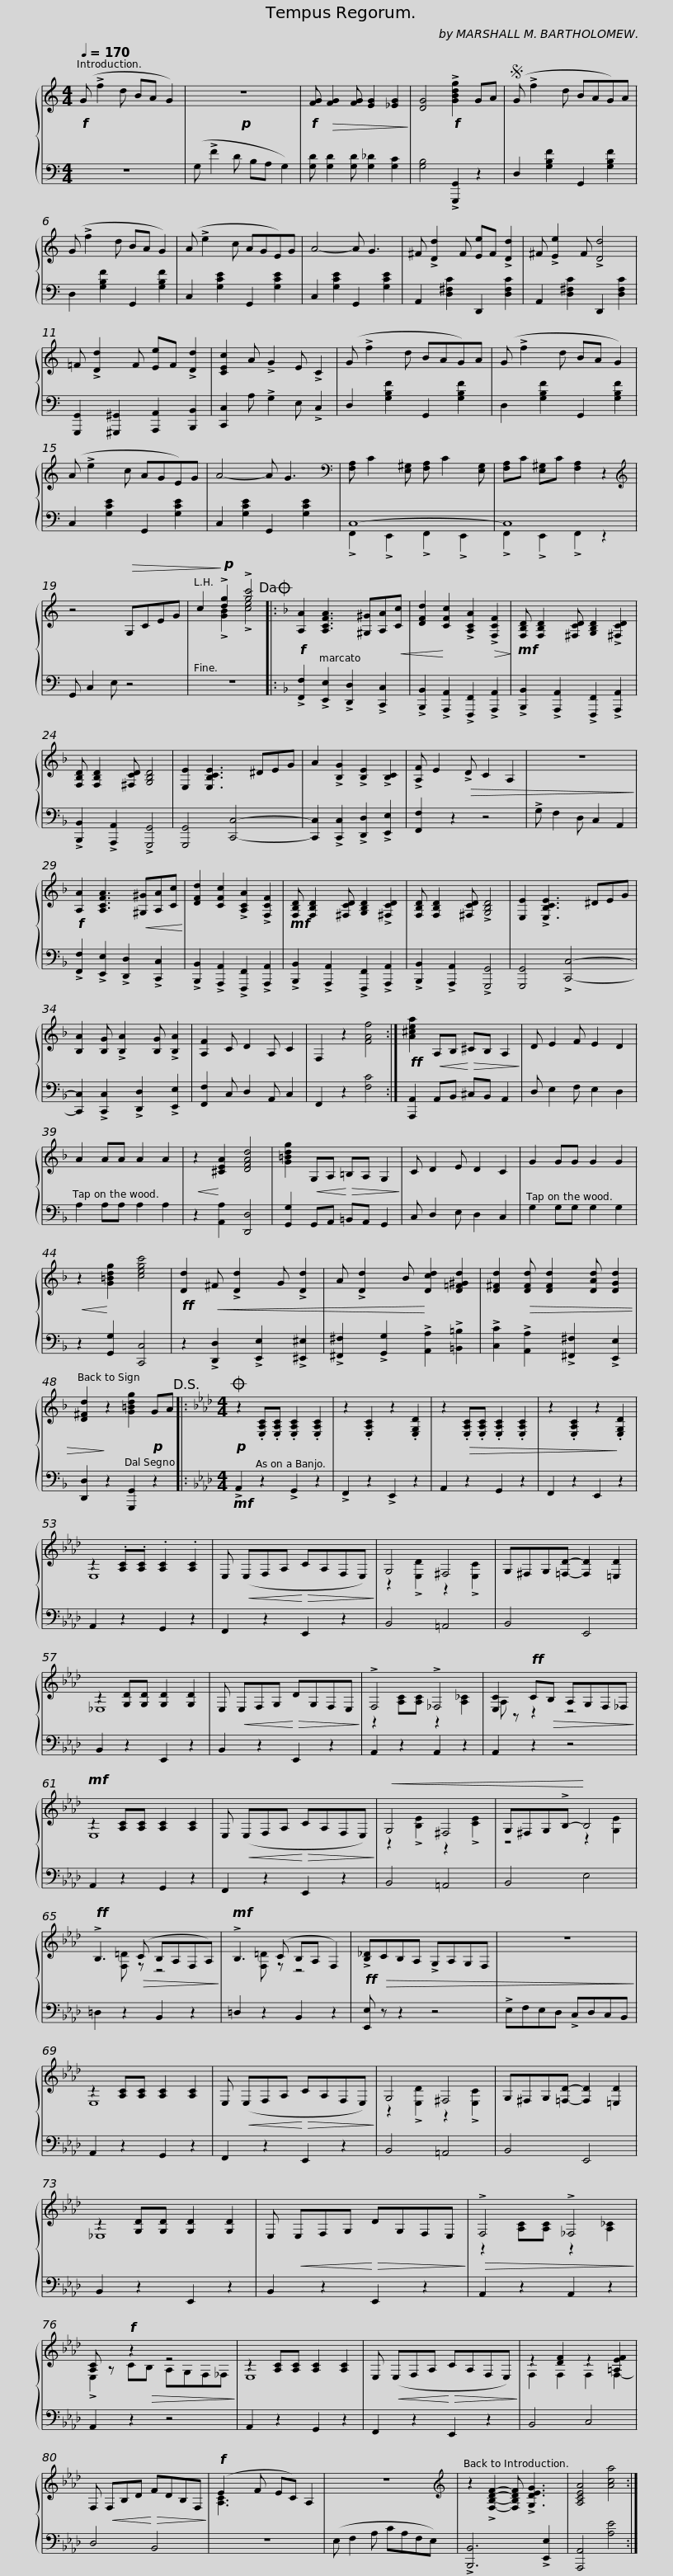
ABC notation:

X:1
%%score { ( 1 4 ) | ( 2 3 ) }
L:1/8
Q:1/4=170
M:4/4
I:linebreak $
K:C
V:1 treble
V:4 treble
V:2 bass
V:3 bass
V:1
!f! (G !>!f2 d BA G2) |!p! z8 |!f! [FG]!>(! [FG]2 [FG] [EG]2 [_EG]2!>)! | [DG]4!f! !>![GBdg]2 GA |$S (G !>!f2 d BAG)A | %5
 (G !>!f2 d BA G2) | (A !>!e2 c AGE)G | A4- A G3 |$ ^F !>![Dd]2 F [Ee]F !>![Dd]2 | ^F !>![Ee]2 F !>![Dd]4 | %10
 =F !>![Dd]2 F [Ee]F !>![Dd]2 | [CEc]2 A !>!G2 E !>!C2 |$ (G !>!f2 d BAG)A | (G !>!f2 d BA G2) | (A !>!e2 c AGE)G | %15
 A4- A G3 |$[K:bass] [F,A,] C2 [E,^G,] [F,A,] C2 [E,G,] | [F,A,]C [E,^G,]C [F,A,]2 z2 |[K:treble] z4!>(! G,CEG | c2!>)!!p! !>![dg]2 !>![gc']4!dacoda! |:$ %20
[K:F]!f! [A,A]2 [A,CFA]3 [^G,^G][A,A]!<(![Cc] | [DFd]2!<)! [CFc]2 !>![A,CA]2!>(! !>![F,CF]2!>)! |!mf! [F,B,D] [F,B,D]2 [^F,CD] [G,B,D]2 !>![^F,CD]2 | [F,B,D] [F,B,D]2 [^F,CD] [G,B,D]4 | [E,E]2 [E,B,CE]3 ^DEG | %25
 A2 !>![B,G]2 !>![B,E]2 !>![B,C]2 |$ !>![A,F] E2!>(! !>!D C2 A,2 | z8!>)! |!f! [A,A]2 [A,CFA]3!<(! [^G,^G][A,A][Cc]!<)! | [DFd]2 [CFc]2 !>![A,CA]2 !>![F,CF]2 | %30
!mf! [F,B,D] [F,B,D]2 [^F,CD] [G,B,D]2 !>![^F,CD]2 |$ [F,B,D] [F,B,D]2 [^F,CD] !>![G,B,D]4 | [E,E]2 !>![E,B,CE]3 ^DEG | [B,A]2 [B,G] !>![B,A]2 [B,G] !>![B,A]2 | [A,F]2 C D2 A, C2 | %35
 F,2 z2 [FAf]4 :|$!ff! [A^cea]2!<(! A,B,!<)!!>(! ^CB, A,2!>)! | D E2 F E2 D2 | A2 AA A2 A2 |!<(! z2!<)! [^CEA]2 [DFAd]4 | %40
 [G=Bdg]2!<(! G,A,!<)!!>(! =B,A, G,2!>)! | C D2 E D2 C2 |$ G2 GG G2 G2 |!<(! z2!<)! [G=Bdg]2 [cegc']4 |!ff! [Dd]2!<(! ^F !>![Dd]2 G !>![Dd]2 | %45
 A !>![Dd]2 B!<)! [Dcd]2 [D=F^Gd]2 | [D^Fd]2!>(! [DFd] [DFd]2 [DAd] [DGd]2 | [D^Fd]2!>)! z2 [G=Bdg]2!p! GA!D.S.! |:$[K:Ab][M:4/4]O!p! z2 .[E,A,C].[E,A,C] .[E,A,C]2 .[E,A,C]2 | z2 .[E,A,C]2 z2 .[E,G,D]2 | %50
 z2!>(! .[E,A,C].[E,A,C] .[E,A,C]2 .[E,A,C]2 | z2 .[E,A,C]2 z2!>)! .[E,G,D]2 | z2 .[A,C].[A,C] .[A,C]2 .[A,C]2 | E,!<(! (E,F,A,!<)!!>(! CA,F,E,)!>)! |$ G,4 ^F,4 | %55
 G,^F,G,[=F,D]- [F,D]2 [=E,D]2 | z2 [G,D][G,D] [G,D]2 [G,D]2 | E,!<(! E,F,G,!<)!!>(! DG,F,E,!>)! | !>!F,4 !>!_F,4 |$ [E,C]2!ff! C!>(!B, A,G,F,_F,!>)! | %60
!mf! z2 [A,C][A,C] [A,C]2 [A,C]2 | E,!<(! (E,F,A,!<)!!>(! CA,F,E,)!>)! |!<(! G,4 ^F,4 | G,^F,G,!>!B,-!<)! B,4 |$!ff! !>!B,3!>(! (C B,A,F,A,)!>)! | %65
!mf! !>!B,3 (C B,A, F,2) |!ff! !>![B,_D]!>(!CB,A, !>!G,A,G,F, | z8!>)! | z2 [A,C][A,C] [A,C]2 [A,C]2 |$ E,!<(! (E,F,A,!<)!!>(! CA,F,E,)!>)! | %70
 G,4 ^F,4 | G,^F,G,[=F,D]- [F,D]2 [=E,D]2 | z2 [G,D][G,D] [G,D]2 [G,D]2 | E,!<(! E,F,G,!<)!!>(! DG,F,E,!>)! |$!>(! !>!F,4 !>!_F,4!>)! | %75
 [A,C] z!f! z2 z4 | z2 [A,C][A,C] [A,C]2 [A,C]2 | E,!<(! (E,F,A,!<)!!>(! CA,F,E,)!>)! | z2 [DF]2 z2 [=A,EF]2 |$ F,!<(! F,B,D!<)!!>(! FDB,F,!>)! | %80
!f! (E2 x F EC) A,2 | z8 |[K:treble] z2 !>![F,B,DF]2- [F,B,DF] !>![G,DEG]3 | [A,CEA]4 [Aca]4 :| %84
V:2
 z8 | (G, !>!F2 D B,A, G,2) | [G,D] [G,D]2 [G,D] [G,_D]2 [G,C]2 | [G,B,]4 !>![G,,,G,,]2 z2 |$ D,2 [G,B,F]2 G,,2 [G,B,F]2 | %5
 D,2 [G,B,F]2 G,,2 [G,B,F]2 | C,2 [G,CE]2 G,,2 [G,CE]2 | C,2 [G,CE]2 G,,2 [G,CE]2 |$ A,,2 [D,^F,C]2 D,,2 [D,F,C]2 | A,,2 [D,^F,C]2 D,,2 [D,F,C]2 | %10
 [G,,,G,,]2 [^G,,,^G,,]2 [A,,,A,,]2 [B,,,B,,]2 | [C,,C,]2 A, !>!G,2 E, !>!C,2 |$ D,2 [G,B,F]2 G,,2 [G,B,F]2 | D,2 [G,B,F]2 G,,2 [G,B,F]2 | C,2 [G,CE]2 G,,2 [G,CE]2 | %15
 C,2 [G,CE]2 G,,2 [G,CE]2 |$ C,8- | C,8 | G,, C,2 E, z4 | z8 |:$ %20
[K:F] !>![F,,F,]2 !>![E,,E,]2 !>![D,,D,]2 !>![C,,C,]2 | !>![B,,,B,,]2 !>![A,,,A,,]2 !>![F,,,F,,]2 !>![A,,,A,,]2 | !>![B,,,B,,]2 !>![A,,,A,,]2 !>![F,,,F,,]2 !>![A,,,A,,]2 | !>![B,,,B,,]2 !>![A,,,A,,]2 !>![G,,,G,,]4 | [G,,,G,,]4 [C,,C,]4- | %25
 [C,,C,]2 !>![C,,C,]2 !>![D,,D,]2 !>![E,,E,]2 |$ [F,,F,]2 z2 z4 | !>!G, F,2 D, C,2 A,,2 | !>![F,,F,]2 !>![E,,E,]2 !>![D,,D,]2 !>![C,,C,]2 | !>![B,,,B,,]2 !>![A,,,A,,]2 !>![F,,,F,,]2 !>![A,,,A,,]2 | %30
 !>![B,,,B,,]2 !>![A,,,A,,]2 !>![F,,,F,,]2 !>![A,,,A,,]2 |$ !>![B,,,B,,]2 !>![A,,,A,,]2 !>![G,,,G,,]4 | [G,,,G,,]4 !>![C,,C,]4- | [C,,C,]2 !>![C,,C,]2 !>![D,,D,]2 !>![E,,E,]2 | [F,,F,]2 C, D,2 A,, C,2 | %35
 F,,2 z2 [F,C]4 :|$ [A,,,A,,]2 A,,B,, ^C,B,, A,,2 | D, E,2 F, E,2 D,2 | A,2 A,A, A,2 A,2 | z2 [A,,A,]2 [D,,D,]4 | %40
 [G,,G,]2 G,,A,, =B,,A,, G,,2 | C, D,2 E, D,2 C,2 |$ G,2 G,G, G,2 G,2 | z2 [G,,G,]2 [C,,C,]4 | z2 !>![D,,D,]2 !>![E,,E,]2 !>![^E,,^E,]2 | %45
 !>![^F,,^F,]2 !>![G,,G,]2 !>![A,,A,]2 !>![=B,,=B,]2 | !>![C,C]2 !>![A,,A,]2 !>![^F,,^F,]2 !>![E,,E,]2 | [D,,D,]2 z2 [G,,,G,,]2 z2 |:$[K:Ab][M:4/4]!mf! !>!A,,2 z2 !>!G,,2 z2 | !>!F,,2 z2 !>!E,,2 z2 | %50
 A,,2 z2 G,,2 z2 | F,,2 z2 E,,2 z2 | A,,2 z2 G,,2 z2 | F,,2 z2 E,,2 z2 |$ B,,4 =A,,4 | %55
 B,,4 E,,4 | B,,2 z2 E,,2 z2 | B,,2 z2 E,,2 z2 | A,,2 z2 A,,2 z2 |$ A,,2 z2 z4 | %60
 A,,2 z2 G,,2 z2 | F,,2 z2 E,,2 z2 | B,,4 =A,,4 | B,,4 E,4 |$ =D,2 z2 B,,2 z2 | %65
 =D,2 z2 B,,2 z2 | [E,,E,] z z2 z4 | !>!E,F,E,D, !>!C,D,C,B,, | A,,2 z2 G,,2 z2 |$ F,,2 z2 E,,2 z2 | %70
 B,,4 =A,,4 | B,,4 E,,4 | B,,2 z2 E,,2 z2 | B,,2 z2 E,,2 z2 |$ A,,2 z2 A,,2 z2 | %75
 A,,2 z2 z4 | A,,2 z2 G,,2 z2 | F,,2 z2 E,,2 z2 | B,,4 C,4 |$ D,4 B,,4 | %80
 z8 | (E, F,2 A, CA,F,E,) | !>![B,,,B,,]6 !>![E,,E,]2 | [A,,,A,,]4 [A,E]4 :| %84
V:3
 x8 | x8 | x8 | x8 |$ x8 | %5
 x8 | x8 | x8 |$ x8 | x8 | %10
 x8 | x8 |$ x8 | x8 | x8 | %15
 x8 |$ !>!F,,2 !>!E,,2 !>!F,,2 !>!E,,2 | !>!F,,2 !>!E,,2 !>!F,,2 z2 | x8 | x8 |:$ %20
[K:F] x8 | x8 | x8 | x8 | x8 | %25
 x8 |$ x8 | x8 | x8 | x8 | %30
 x8 |$ x8 | x8 | x8 | x8 | %35
 x8 :|$ x8 | x8 | x8 | x8 | %40
 x8 | x8 |$ x8 | x8 | x8 | %45
 x8 | x8 | x8 |:$[K:Ab][M:4/4] x8 | x8 | %50
 x8 | x8 | x8 | x8 |$ x8 | %55
 x8 | x8 | x8 | x8 |$ x8 | %60
 x8 | x8 | x8 | x8 |$ x8 | %65
 x8 | x8 | x8 | x8 |$ x8 | %70
 x8 | x8 | x8 | x8 |$ x8 | %75
 x8 | x8 | x8 | x8 |$ x8 | %80
 x8 | x8 | x8 | x8 :| %84
V:4
 x8 | x8 | x8 | x8 |$ x8 | %5
 x8 | x8 | x8 |$ x8 | x8 | %10
 x8 | x8 |$ x8 | x8 | x8 | %15
 x8 |$[K:bass] x8 | x8 |[K:treble] x8 | x2 !>![GB]2 !>![ce]4 |:$ %20
[K:F] x8 | x8 | x8 | x8 | x8 | %25
 x8 |$ x8 | x8 | x8 | x8 | %30
 x8 |$ x8 | x8 | x8 | x8 | %35
 x8 :|$ x8 | x8 | x8 | x8 | %40
 x8 | x8 |$ x8 | x8 | x8 | %45
 x8 | x8 | x8 |:$[K:Ab][M:4/4] x8 | x8 | %50
 x8 | x8 | E,8- | x8 |$ z2 !>![E,D]2 z2 !>![E,C]2 | %55
 x8 | _E,8- | x8 | z2 [A,C][A,C] z2 [A,_C]2 |$ A, z z2 z4 | %60
 E,8- | x8 | z2 !>![B,E]2 z2 !>![CE]2 | z4 z2 [G,E]2 |$ x2 [F,=D] z z4 | %65
 x2 [F,=D] z z4 | x8 | x8 | E,8- |$ x8 | %70
 z2 !>![E,D]2 z2 !>![E,C]2 | x8 | _E,8- | x8 |$ z2 [A,C][A,C] z2 [A,_C]2 | %75
 !>!E,2 C!>(!B, A,G,F,_F,!>)! | E,8- | x8 | F,2 F,2 F,2 F,2- |$ x8 | %80
 [A,C]3 x5 | x8 |[K:treble] x8 | x8 :| %84
